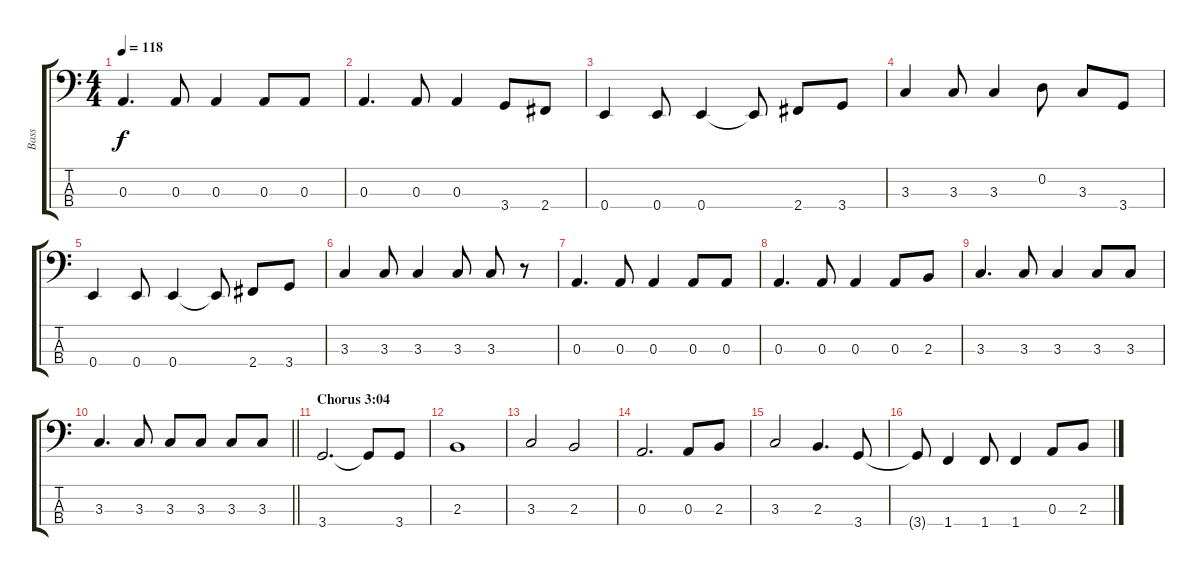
\track ("Bass" "Bass") {instrument electricbasspick}
\staff {score tabs}
\tuning (G2 D2 A1 E1) {hide}
\ts (4 4)
\tempo 118
\clef f4
\ks c
0.3.4{d dy f} 0.3.8 0.3.4 0.3.8 0.3.8 |
0.3.4{d} 0.3.8 0.3.4 3.4.8 2.4.8 |
0.4.4 0.4.8 0.4.4 0.4{t}.8 2.4.8 3.4.8 |
3.3.4 3.3.8 3.3.4 0.2.8 3.3.8 3.4.8 |
0.4.4 0.4.8 0.4.4 0.4{t}.8 2.4.8 3.4.8 |
3.3.4 3.3.8 3.3.4 3.3.8 3.3.8 r.8 |
0.3.4{d} 0.3.8 0.3.4 0.3.8 0.3.8 |
0.3.4{d} 0.3.8 0.3.4 0.3.8 2.3.8 |
3.3.4{d} 3.3.8 3.3.4 3.3.8 3.3.8 |
\barLineRight lightlight
3.3.4{d} 3.3.8 3.3.8 3.3.8 3.3.8 3.3.8 |
\section ("" "Chorus 3:04")
3.4.2{d} 3.4{t}.8 3.4.8 |
2.3.1 |
3.3.2 2.3.2 |
0.3.2{d} 0.3.8 2.3.8 |
3.3.2 2.3.4{d} 3.4.8 |
3.4{t}.8 1.4.4 1.4.8 1.4.4 0.3.8 2.3.8
